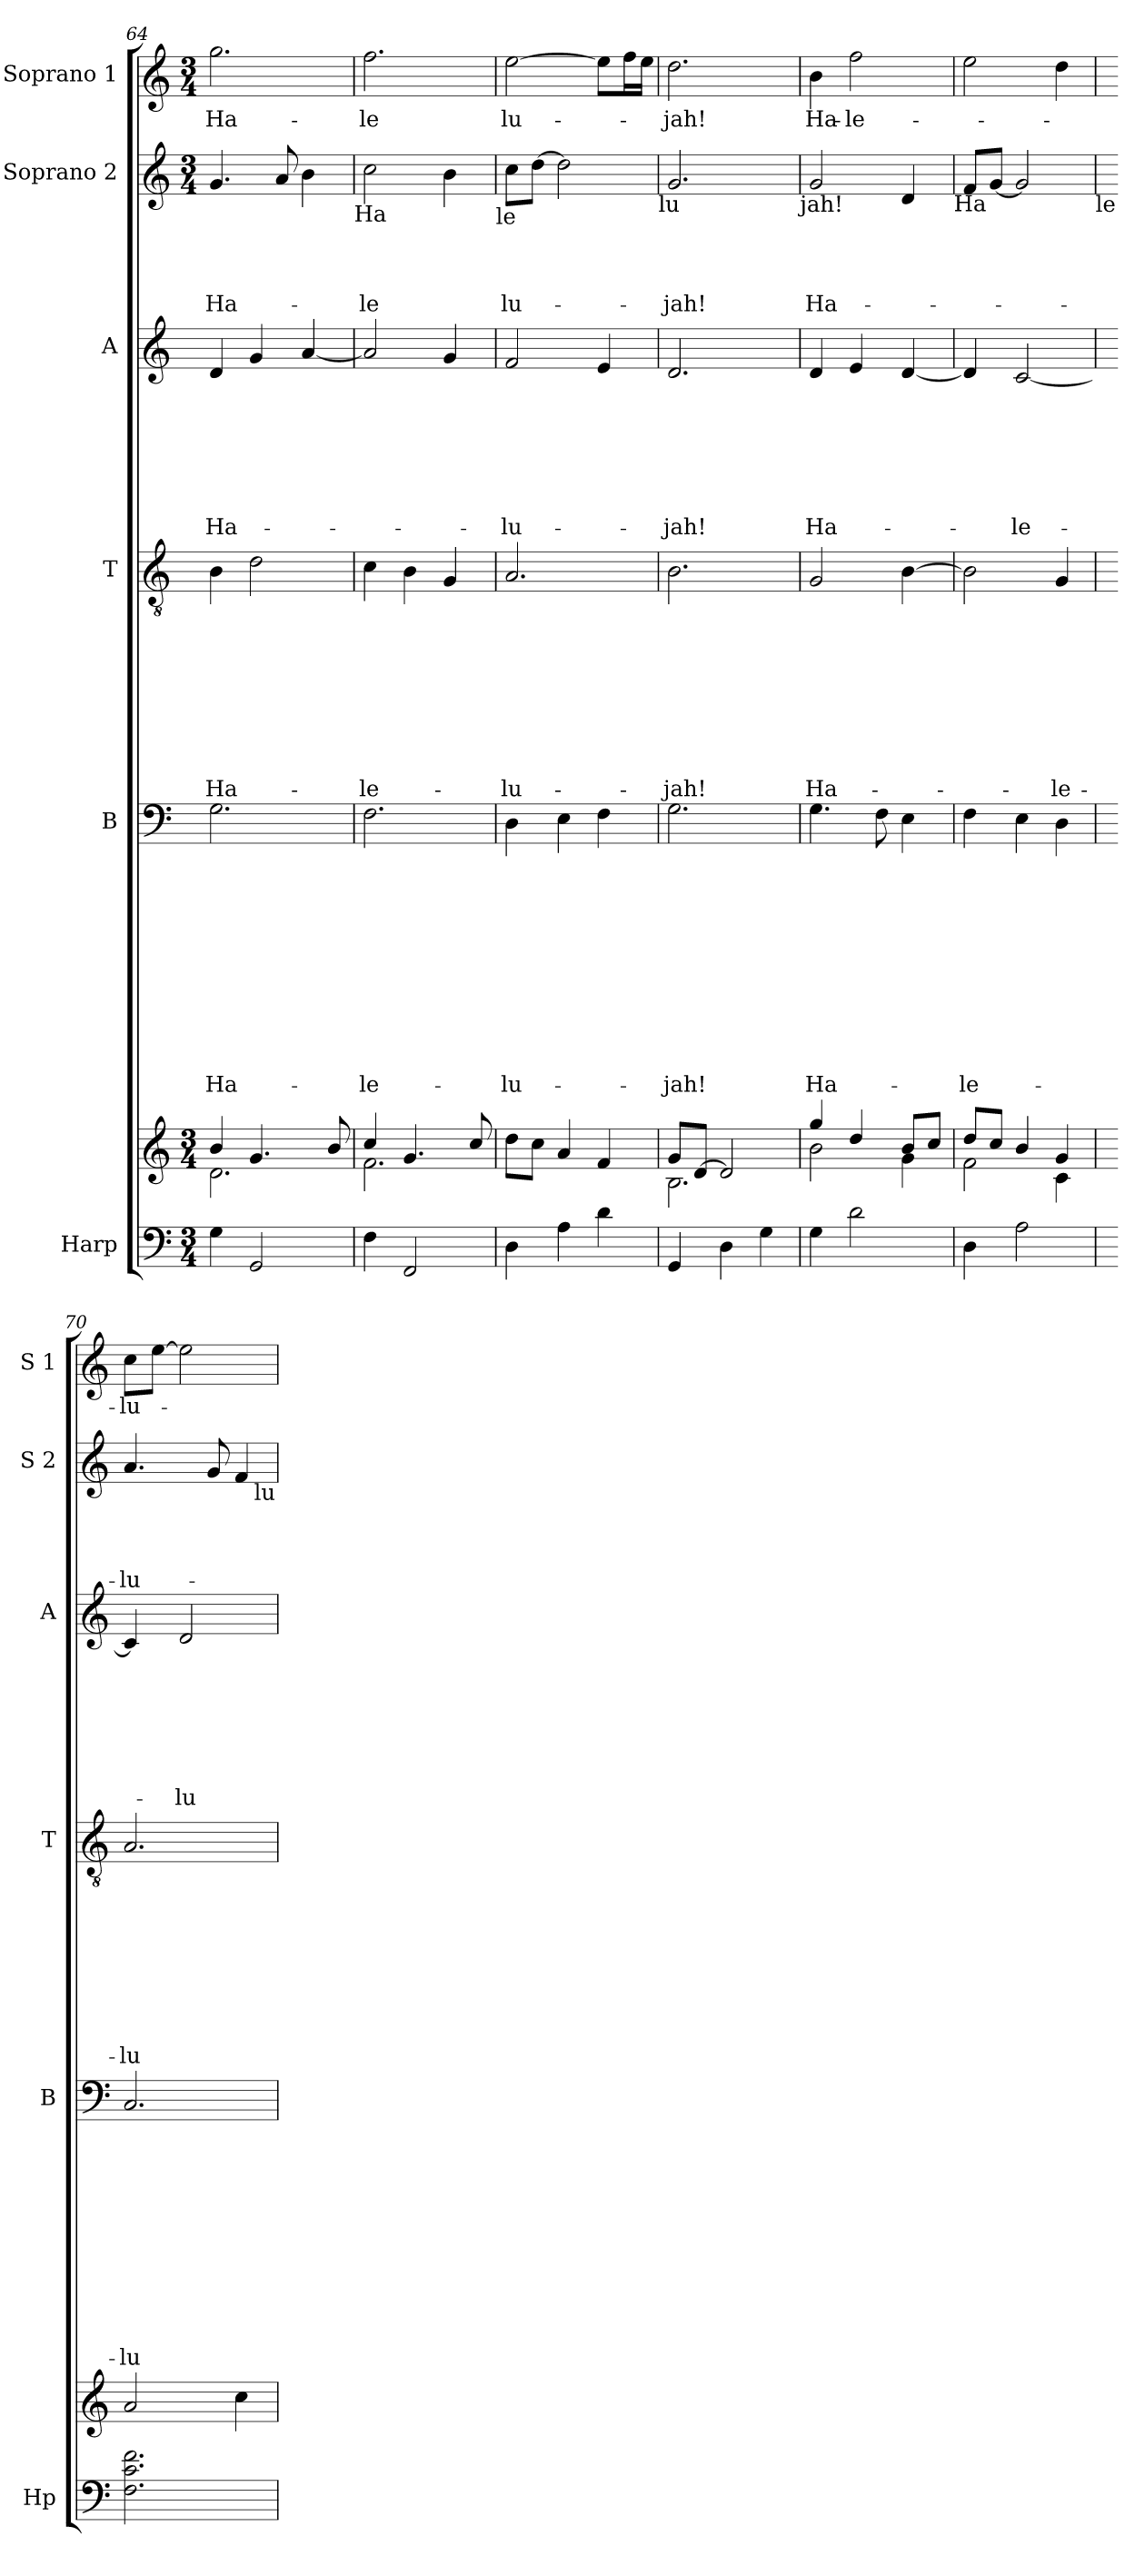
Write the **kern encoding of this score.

**kern	**kern	**kern	**text	**text	**text	**text	**text	**text	**text	**text	**text	**text	**text	**kern	**text	**text	**text	**text	**text	**text	**text	**text	**text	**kern	**text	**text	**text	**text	**text	**text	**text	**kern	**text	**text	**text	**text	**kern	**text
*part6	*part6	*part5	*part5	*part5	*part5	*part5	*part5	*part5	*part5	*part5	*part5	*part5	*part5	*part4	*part4	*part4	*part4	*part4	*part4	*part4	*part4	*part4	*part4	*part3	*part3	*part3	*part3	*part3	*part3	*part3	*part3	*part2	*part2	*part2	*part2	*part2	*part1	*part1
*staff7	*staff6	*staff5	*staff5	*staff5	*staff5	*staff5	*staff5	*staff5	*staff5	*staff5	*staff5	*staff5	*staff5	*staff4	*staff4	*staff4	*staff4	*staff4	*staff4	*staff4	*staff4	*staff4	*staff4	*staff3	*staff3	*staff3	*staff3	*staff3	*staff3	*staff3	*staff3	*staff2	*staff2	*staff2	*staff2	*staff2	*staff1	*staff1
*I"Harp	*	*I"B	*	*	*	*	*	*	*	*	*	*	*	*I"T	*	*	*	*	*	*	*	*	*	*I"A	*	*	*	*	*	*	*	*I"Soprano 2	*	*	*	*	*I"Soprano 1	*
*I'Hp	*	*I'B	*	*	*	*	*	*	*	*	*	*	*	*I'T	*	*	*	*	*	*	*	*	*	*I'A	*	*	*	*	*	*	*	*I'S 2	*	*	*	*	*I'S 1	*
*clefF4	*clefG2	*clefF4	*	*	*	*	*	*	*	*	*	*	*	*clefGv2	*	*	*	*	*	*	*	*	*	*clefG2	*	*	*	*	*	*	*	*clefG2	*	*	*	*	*clefG2	*
*k[]	*k[]	*k[]	*	*	*	*	*	*	*	*	*	*	*	*k[]	*	*	*	*	*	*	*	*	*	*k[]	*	*	*	*	*	*	*	*k[]	*	*	*	*	*k[]	*
*C:	*C:	*C:	*	*	*	*	*	*	*	*	*	*	*	*C:	*	*	*	*	*	*	*	*	*	*C:	*	*	*	*	*	*	*	*C:	*	*	*	*	*C:	*
*M3/4	*M3/4	*	*	*	*	*	*	*	*	*	*	*	*	*	*	*	*	*	*	*	*	*	*	*	*	*	*	*	*	*	*	*M3/4	*	*	*	*	*M3/4	*
=64	=64	=64	=64	=64	=64	=64	=64	=64	=64	=64	=64	=64	=64	=64	=64	=64	=64	=64	=64	=64	=64	=64	=64	=64	=64	=64	=64	=64	=64	=64	=64	=64	=64	=64	=64	=64	=64	=64
*	*^	*	*	*	*	*	*	*	*	*	*	*	*	*	*	*	*	*	*	*	*	*	*	*	*	*	*	*	*	*	*	*	*	*	*	*	*	*
!	!	!	!	!	!	!	!	!	!	!	!	!	!	!LO:LY:b	!	!	!	!	!	!	!	!	!	!LO:LY:b	!	!	!	!	!	!	!	!LO:LY:b	!	!	!	!	!LO:LY:b	!	!LO:LY:b
4G\	4b/	2.d\	2.G\	.	.	.	.	.	.	.	.	.	.	Ha-	4B\	.	.	.	.	.	.	.	.	Ha-	4d/	.	.	.	.	.	.	Ha-	4.g/	.	.	.	Ha-	2.gg\	Ha-
2GG/	4.g/	.	.	.	.	.	.	.	.	.	.	.	.	.	2d\	.	.	.	.	.	.	.	.	.	4g/	.	.	.	.	.	.	.	.	.	.	.	.	.	.
.	.	.	.	.	.	.	.	.	.	.	.	.	.	.	.	.	.	.	.	.	.	.	.	.	.	.	.	.	.	.	.	.	8a/	.	.	.	.	.	.
.	.	.	.	.	.	.	.	.	.	.	.	.	.	.	.	.	.	.	.	.	.	.	.	.	[<4a/	.	.	.	.	.	.	.	4b\	.	.	.	.	.	.
.	8b/	.	.	.	.	.	.	.	.	.	.	.	.	.	.	.	.	.	.	.	.	.	.	.	.	.	.	.	.	.	.	.	.	.	.	.	.	.	.
!	!	!	!	!	!	!	!	!	!	!	!	!	!	!	!	!	!	!	!	!	!	!	!	!	!	!	!	!	!	!	!	!	!LO:TX:b:t=Ha	!	!	!	!	!	!
=65	=65	=65	=65	=65	=65	=65	=65	=65	=65	=65	=65	=65	=65	=65	=65	=65	=65	=65	=65	=65	=65	=65	=65	=65	=65	=65	=65	=65	=65	=65	=65	=65	=65	=65	=65	=65	=65	=65	=65
!	!	!	!	!	!	!	!	!	!	!	!	!	!	!LO:LY:b	!	!	!	!	!	!	!	!	!	!LO:LY:b	!	!	!	!	!	!	!	!	!	!	!	!	!LO:LY:b	!	!LO:LY:b
4F\	4cc/	2.f\	2.F\	.	.	.	.	.	.	.	.	.	.	-le-	4c\	.	.	.	.	.	.	.	.	-le-	2a/]	.	.	.	.	.	.	.	2cc\	.	.	.	-le	2.ff\	-le
2FF/	4.g/	.	.	.	.	.	.	.	.	.	.	.	.	.	4B\	.	.	.	.	.	.	.	.	.	.	.	.	.	.	.	.	.	.	.	.	.	.	.	.
.	.	.	.	.	.	.	.	.	.	.	.	.	.	.	4G/	.	.	.	.	.	.	.	.	.	4g/	.	.	.	.	.	.	.	4b\	.	.	.	.	.	.
.	8cc/	.	.	.	.	.	.	.	.	.	.	.	.	.	.	.	.	.	.	.	.	.	.	.	.	.	.	.	.	.	.	.	.	.	.	.	.	.	.
*	*v	*v	*	*	*	*	*	*	*	*	*	*	*	*	*	*	*	*	*	*	*	*	*	*	*	*	*	*	*	*	*	*	*	*	*	*	*	*	*
!	!	!	!	!	!	!	!	!	!	!	!	!	!	!	!	!	!	!	!	!	!	!	!	!	!	!	!	!	!	!	!	!LO:TX:b:t=le	!	!	!	!	!	!
=66	=66	=66	=66	=66	=66	=66	=66	=66	=66	=66	=66	=66	=66	=66	=66	=66	=66	=66	=66	=66	=66	=66	=66	=66	=66	=66	=66	=66	=66	=66	=66	=66	=66	=66	=66	=66	=66	=66
!	!	!	!	!	!	!	!	!	!	!	!	!	!LO:LY:b	!	!	!	!	!	!	!	!	!	!LO:LY:b	!	!	!	!	!	!	!	!LO:LY:b	!	!	!	!	!LO:LY:b	!	!LO:LY:b
4D\	8dd\L	4D\	.	.	.	.	.	.	.	.	.	.	-lu-	2.A/	.	.	.	.	.	.	.	.	-lu-	2f/	.	.	.	.	.	.	-lu-	8cc\L	.	.	.	lu-	[>2ee\	lu-
.	8cc\J	.	.	.	.	.	.	.	.	.	.	.	.	.	.	.	.	.	.	.	.	.	.	.	.	.	.	.	.	.	.	[>8dd\J	.	.	.	.	.	.
4A\	4a/	4E\	.	.	.	.	.	.	.	.	.	.	.	.	.	.	.	.	.	.	.	.	.	.	.	.	.	.	.	.	.	2dd\]	.	.	.	.	.	.
4d\	4f/	4F\	.	.	.	.	.	.	.	.	.	.	.	.	.	.	.	.	.	.	.	.	.	4e/	.	.	.	.	.	.	.	.	.	.	.	.	8ee\L]	.
.	.	.	.	.	.	.	.	.	.	.	.	.	.	.	.	.	.	.	.	.	.	.	.	.	.	.	.	.	.	.	.	.	.	.	.	.	16ff\L	.
.	.	.	.	.	.	.	.	.	.	.	.	.	.	.	.	.	.	.	.	.	.	.	.	.	.	.	.	.	.	.	.	.	.	.	.	.	16ee\JJ	.
!	!	!	!	!	!	!	!	!	!	!	!	!	!	!	!	!	!	!	!	!	!	!	!	!	!	!	!	!	!	!	!	!LO:TX:b:t=lu	!	!	!	!	!	!
=67	=67	=67	=67	=67	=67	=67	=67	=67	=67	=67	=67	=67	=67	=67	=67	=67	=67	=67	=67	=67	=67	=67	=67	=67	=67	=67	=67	=67	=67	=67	=67	=67	=67	=67	=67	=67	=67	=67
*	*^	*	*	*	*	*	*	*	*	*	*	*	*	*	*	*	*	*	*	*	*	*	*	*	*	*	*	*	*	*	*	*	*	*	*	*	*	*
!	!	!	!	!	!	!	!	!	!	!	!	!	!	!LO:LY:b	!	!	!	!	!	!	!	!	!	!LO:LY:b	!	!	!	!	!	!	!	!LO:LY:b	!	!	!	!	!LO:LY:b	!	!LO:LY:b
4GG/	8g/L	2.B\	2.G\	.	.	.	.	.	.	.	.	.	.	-jah!	2.B\	.	.	.	.	.	.	.	.	-jah!	2.d/	.	.	.	.	.	.	-jah!	2.g/	.	.	.	-jah!	2.dd\	-jah!
.	[>8d/J	.	.	.	.	.	.	.	.	.	.	.	.	.	.	.	.	.	.	.	.	.	.	.	.	.	.	.	.	.	.	.	.	.	.	.	.	.	.
4D\	2d/]	.	.	.	.	.	.	.	.	.	.	.	.	.	.	.	.	.	.	.	.	.	.	.	.	.	.	.	.	.	.	.	.	.	.	.	.	.	.
4G\	.	.	.	.	.	.	.	.	.	.	.	.	.	.	.	.	.	.	.	.	.	.	.	.	.	.	.	.	.	.	.	.	.	.	.	.	.	.	.
!	!	!	!	!	!	!	!	!	!	!	!	!	!	!	!	!	!	!	!	!	!	!	!	!	!	!	!	!	!	!	!	!	!LO:TX:b:t=jah!	!	!	!	!	!	!
!!LO:PB:g=z
=68	=68	=68	=68	=68	=68	=68	=68	=68	=68	=68	=68	=68	=68	=68	=68	=68	=68	=68	=68	=68	=68	=68	=68	=68	=68	=68	=68	=68	=68	=68	=68	=68	=68	=68	=68	=68	=68	=68	=68
!	!	!	!	!	!	!	!	!	!	!	!	!	!	!LO:LY:b	!	!	!	!	!	!	!	!	!	!LO:LY:b	!	!	!	!	!	!	!	!LO:LY:b	!	!	!	!	!LO:LY:b	!	!LO:LY:b
4G\	4gg/	2b\	4.G\	.	.	.	.	.	.	.	.	.	.	Ha-	2G/	.	.	.	.	.	.	.	.	Ha-	4d/	.	.	.	.	.	.	Ha-	2g/	.	.	.	Ha-	4b\	Ha-
!	!	!	!	!	!	!	!	!	!	!	!	!	!	!	!	!	!	!	!	!	!	!	!	!	!	!	!	!	!	!	!	!	!	!	!	!	!	!	!LO:LY:b
2d\	4dd/	.	.	.	.	.	.	.	.	.	.	.	.	.	.	.	.	.	.	.	.	.	.	.	4e/	.	.	.	.	.	.	.	.	.	.	.	.	2ff\	-le-
.	.	.	8F\	.	.	.	.	.	.	.	.	.	.	.	.	.	.	.	.	.	.	.	.	.	.	.	.	.	.	.	.	.	.	.	.	.	.	.	.
.	8b/L	4g\	4E\	.	.	.	.	.	.	.	.	.	.	.	[>4B\	.	.	.	.	.	.	.	.	.	[<4d/	.	.	.	.	.	.	.	4d/	.	.	.	.	.	.
.	8cc/J	.	.	.	.	.	.	.	.	.	.	.	.	.	.	.	.	.	.	.	.	.	.	.	.	.	.	.	.	.	.	.	.	.	.	.	.	.	.
!	!	!	!	!	!	!	!	!	!	!	!	!	!	!	!	!	!	!	!	!	!	!	!	!	!	!	!	!	!	!	!	!	!LO:TX:b:t=Ha	!	!	!	!	!	!
=69	=69	=69	=69	=69	=69	=69	=69	=69	=69	=69	=69	=69	=69	=69	=69	=69	=69	=69	=69	=69	=69	=69	=69	=69	=69	=69	=69	=69	=69	=69	=69	=69	=69	=69	=69	=69	=69	=69	=69
!	!	!	!	!	!	!	!	!	!	!	!	!	!	!LO:LY:b	!	!	!	!	!	!	!	!	!	!	!	!	!	!	!	!	!	!	!	!	!	!	!	!	!
4D\	8dd/L	2f\	4F\	.	.	.	.	.	.	.	.	.	.	-le-	2B\]	.	.	.	.	.	.	.	.	.	4d/]	.	.	.	.	.	.	.	8f/L	.	.	.	.	2ee\	.
.	8cc/J	.	.	.	.	.	.	.	.	.	.	.	.	.	.	.	.	.	.	.	.	.	.	.	.	.	.	.	.	.	.	.	[<8g/J	.	.	.	.	.	.
!	!	!	!	!	!	!	!	!	!	!	!	!	!	!	!	!	!	!	!	!	!	!	!	!	!	!	!	!	!	!	!	!LO:LY:b	!	!	!	!	!	!	!
2A\	4b/	.	4E\	.	.	.	.	.	.	.	.	.	.	.	.	.	.	.	.	.	.	.	.	.	[<2c/	.	.	.	.	.	.	-le-	2g/]	.	.	.	.	.	.
!	!	!	!	!	!	!	!	!	!	!	!	!	!	!	!	!	!	!	!	!	!	!	!	!LO:LY:b	!	!	!	!	!	!	!	!	!	!	!	!	!	!	!
.	4g/	4c\	4D\	.	.	.	.	.	.	.	.	.	.	.	4G/	.	.	.	.	.	.	.	.	-le-	.	.	.	.	.	.	.	.	.	.	.	.	.	4dd\	.
!	!	!	!	!	!	!	!	!	!	!	!	!	!	!	!	!	!	!	!	!	!	!	!	!	!	!	!	!	!	!	!	!	!LO:TX:b:t=le	!	!	!	!	!	!
=70	=70	=70	=70	=70	=70	=70	=70	=70	=70	=70	=70	=70	=70	=70	=70	=70	=70	=70	=70	=70	=70	=70	=70	=70	=70	=70	=70	=70	=70	=70	=70	=70	=70	=70	=70	=70	=70	=70	=70
!	!	!	!	!	!	!	!	!	!	!	!	!	!	!LO:LY:b	!	!	!	!	!	!	!	!	!	!LO:LY:b	!	!	!	!	!	!	!	!	!	!	!	!	!LO:LY:b	!	!LO:LY:b
*	*v	*v	*	*	*	*	*	*	*	*	*	*	*	*	*	*	*	*	*	*	*	*	*	*	*	*	*	*	*	*	*	*	*	*	*	*	*	*	*
2.F\ 2.c\ 2.f\	2a/	2.C/	.	.	.	.	.	.	.	.	.	.	-lu	2.A/	.	.	.	.	.	.	.	.	-lu-	4c/]	.	.	.	.	.	.	.	4.a/	.	.	.	-lu-	8cc\L	-lu-
.	.	.	.	.	.	.	.	.	.	.	.	.	.	.	.	.	.	.	.	.	.	.	.	.	.	.	.	.	.	.	.	.	.	.	.	.	[>8ee\J	.
!	!	!	!	!	!	!	!	!	!	!	!	!	!	!	!	!	!	!	!	!	!	!	!	!	!	!	!	!	!	!	!LO:LY:b	!	!	!	!	!	!	!
.	.	.	.	.	.	.	.	.	.	.	.	.	.	.	.	.	.	.	.	.	.	.	.	2d/	.	.	.	.	.	.	-lu-	.	.	.	.	.	2ee\]	.
.	.	.	.	.	.	.	.	.	.	.	.	.	.	.	.	.	.	.	.	.	.	.	.	.	.	.	.	.	.	.	.	8g/	.	.	.	.	.	.
.	4cc\	.	.	.	.	.	.	.	.	.	.	.	.	.	.	.	.	.	.	.	.	.	.	.	.	.	.	.	.	.	.	4f/	.	.	.	.	.	.
!	!	!	!	!	!	!	!	!	!	!	!	!	!	!	!	!	!	!	!	!	!	!	!	!	!	!	!	!	!	!	!	!LO:TX:b:t=lu	!	!	!	!	!	!
=	=	=	=	=	=	=	=	=	=	=	=	=	=	=	=	=	=	=	=	=	=	=	=	=	=	=	=	=	=	=	=	=	=	=	=	=	=	=
*-	*-	*-	*-	*-	*-	*-	*-	*-	*-	*-	*-	*-	*-	*-	*-	*-	*-	*-	*-	*-	*-	*-	*-	*-	*-	*-	*-	*-	*-	*-	*-	*-	*-	*-	*-	*-	*-	*-
